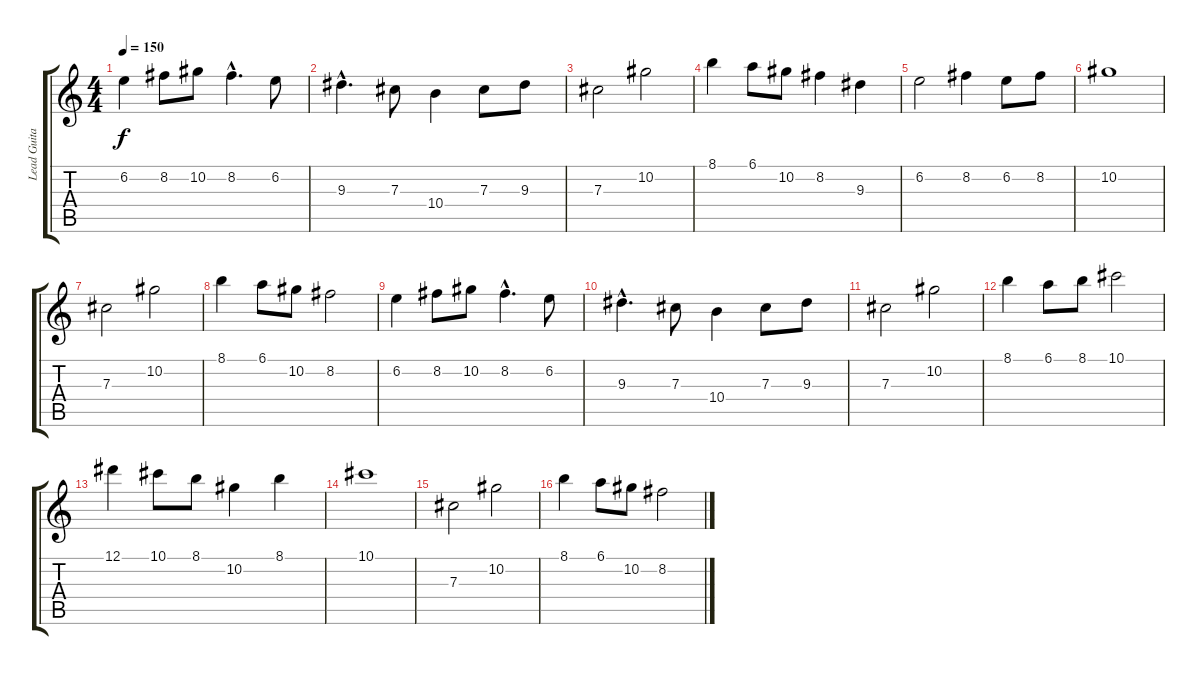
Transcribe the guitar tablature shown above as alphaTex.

\track ("Lead Guitar" "Lead Guita") {instrument distortionguitar}
\staff {score tabs}
\tuning (Eb4 Bb3 Gb3 Db3 Ab2 Eb2) {hide}
\ts (4 4)
\tempo 150
\clef g2
\ks c
6.2.4{dy f} 8.2.8 10.2.8 8.2{hac}.4{d} 6.2.8 |
9.3{hac}.4{d} 7.3.8 10.4.4 7.3.8 9.3.8 |
7.3.2 10.2.2 |
8.1.4 6.1.8 10.2.8 8.2.4 9.3.4 |
6.2.2 8.2.4 6.2.8 8.2.8 |
10.2.1 |
7.3.2 10.2.2 |
8.1.4 6.1.8 10.2.8 8.2.2 |
6.2.4 8.2.8 10.2.8 8.2{hac}.4{d} 6.2.8 |
9.3{hac}.4{d} 7.3.8 10.4.4 7.3.8 9.3.8 |
7.3.2 10.2.2 |
8.1.4 6.1.8 8.1.8 10.1.2 |
12.1.4 10.1.8 8.1.8 10.2.4 8.1.4 |
10.1.1 |
7.3.2 10.2.2 |
8.1.4 6.1.8 10.2.8 8.2.2
